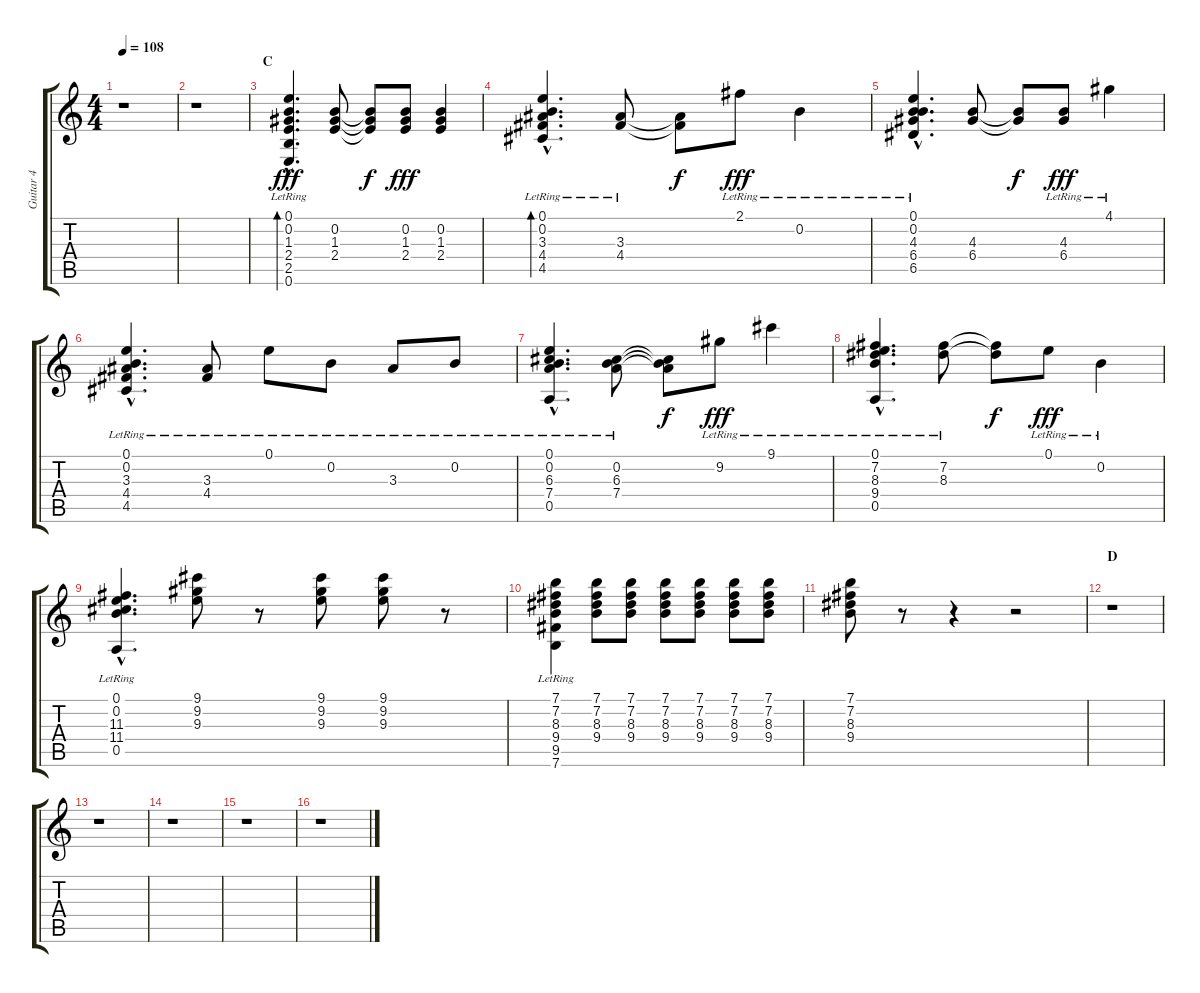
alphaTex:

\track ("Guitar 4" "Guitar 4") {instrument acousticguitarsteel}
\staff {score tabs}
\tuning (E4 B3 G3 D3 A2 E2) {hide}
\ts (4 4)
\tempo 108
\clef g2
\ks c
r.1{dy fff} |
r.1 |
\section ("" "C")
(0.1{hac lr} 0.2{hac} 1.3{hac} 2.4{hac} 2.5{hac lr} 0.6{hac lr}).4{d bd 120} (0.2 1.3 2.4).8 (0.2{t} 1.3{t} 2.4{t}).8{dy f} (0.2 1.3 2.4).8{dy fff} (0.2 1.3 2.4).4 |
(0.1{hac lr} 0.2{hac lr} 3.3{hac} 4.4{hac} 4.5{hac lr}).4{d bd 120} (3.3{lr} 4.4{lr}).8 (3.3{t} 4.4{t}).8{dy f} 2.1{lr}.8{dy fff} 0.2{lr}.4 |
(0.1{hac lr} 0.2{hac lr} 4.3{hac} 6.4{hac} 6.5{hac lr}).4{d} (4.3 6.4).8 (4.3{t} 6.4{t}).8{dy f} (4.3{lr} 6.4{lr}).8{dy fff} 4.1{lr}.4 |
(0.1{hac lr} 0.2{hac lr} 3.3{hac} 4.4{hac} 4.5{hac lr}).4{d} (3.3{lr} 4.4{lr}).8 0.1{lr}.8 0.2{lr}.8 3.3{lr}.8 0.2{lr}.8 |
(0.1{hac lr} 0.2{hac} 6.3{hac} 7.4{hac} 0.5{hac lr}).4{d} (0.2 6.3{lr} 7.4{lr}).8 (0.2{t} 6.3{t} 7.4{t}).8{dy f} 9.2{lr}.8{dy fff} 9.1{lr}.4 |
(0.1{hac lr} 7.2{hac} 8.3{hac} 9.4{hac lr} 0.5{hac lr}).4{d} (7.2{lr} 8.3{lr}).8 (7.2{t} 8.3{t}).8{dy f} 0.1{lr}.8{dy fff} 0.2{lr}.4 |
(0.1{hac} 0.2{hac} 11.3{hac} 11.4{hac lr} 0.5{hac lr}).4{d} (9.1 9.2 9.3).8 r.8 (9.1 9.2 9.3).8 (9.1 9.2 9.3).8 r.8 |
(7.1 7.2 8.3 9.4 9.5{lr} 7.6{lr}).4 (7.1 7.2 8.3 9.4).8 (7.1 7.2 8.3 9.4).8 (7.1 7.2 8.3 9.4).8 (7.1 7.2 8.3 9.4).8 (7.1 7.2 8.3 9.4).8 (7.1 7.2 8.3 9.4).8 |
(7.1 7.2 8.3 9.4).8 r.8 r.4 r.2 |
\section ("" "D")
r.1 |
r.1 |
r.1 |
r.1 |
r.1
